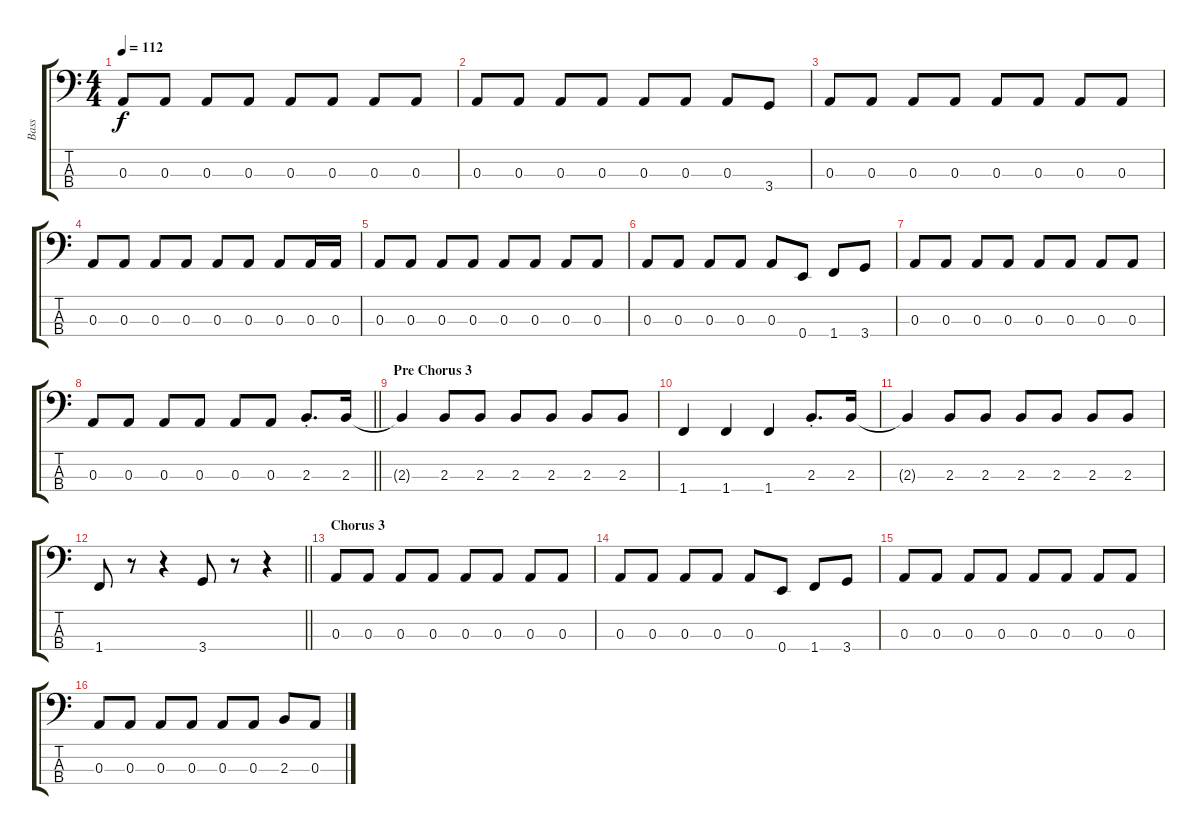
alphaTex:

\track ("Bass" "Bass") {instrument electricbassfinger}
\staff {score tabs}
\tuning (G2 D2 A1 E1) {hide}
\ts (4 4)
\tempo 112
\clef f4
\ks c
0.3.8{dy f} 0.3.8 0.3.8 0.3.8 0.3.8 0.3.8 0.3.8 0.3.8 |
0.3.8 0.3.8 0.3.8 0.3.8 0.3.8 0.3.8 0.3.8 3.4.8 |
0.3.8 0.3.8 0.3.8 0.3.8 0.3.8 0.3.8 0.3.8 0.3.8 |
0.3.8 0.3.8 0.3.8 0.3.8 0.3.8 0.3.8 0.3.8 0.3.16 0.3.16 |
0.3.8 0.3.8 0.3.8 0.3.8 0.3.8 0.3.8 0.3.8 0.3.8 |
0.3.8 0.3.8 0.3.8 0.3.8 0.3.8 0.4.8 1.4.8 3.4.8 |
0.3.8 0.3.8 0.3.8 0.3.8 0.3.8 0.3.8 0.3.8 0.3.8 |
\barLineRight lightlight
0.3.8 0.3.8 0.3.8 0.3.8 0.3.8 0.3.8 2.3{st}.8{d} 2.3.16 |
\section ("" "Pre Chorus 3")
2.3{t}.4 2.3.8 2.3.8 2.3.8 2.3.8 2.3.8 2.3.8 |
1.4.4 1.4.4 1.4.4 2.3{st}.8{d} 2.3.16 |
2.3{t}.4 2.3.8 2.3.8 2.3.8 2.3.8 2.3.8 2.3.8 |
\barLineRight lightlight
1.4.8 r.8 r.4 3.4.8 r.8 r.4 |
\section ("" "Chorus 3")
0.3.8 0.3.8 0.3.8 0.3.8 0.3.8 0.3.8 0.3.8 0.3.8 |
0.3.8 0.3.8 0.3.8 0.3.8 0.3.8 0.4.8 1.4.8 3.4.8 |
0.3.8 0.3.8 0.3.8 0.3.8 0.3.8 0.3.8 0.3.8 0.3.8 |
0.3.8 0.3.8 0.3.8 0.3.8 0.3.8 0.3.8 2.3.8 0.3.8
